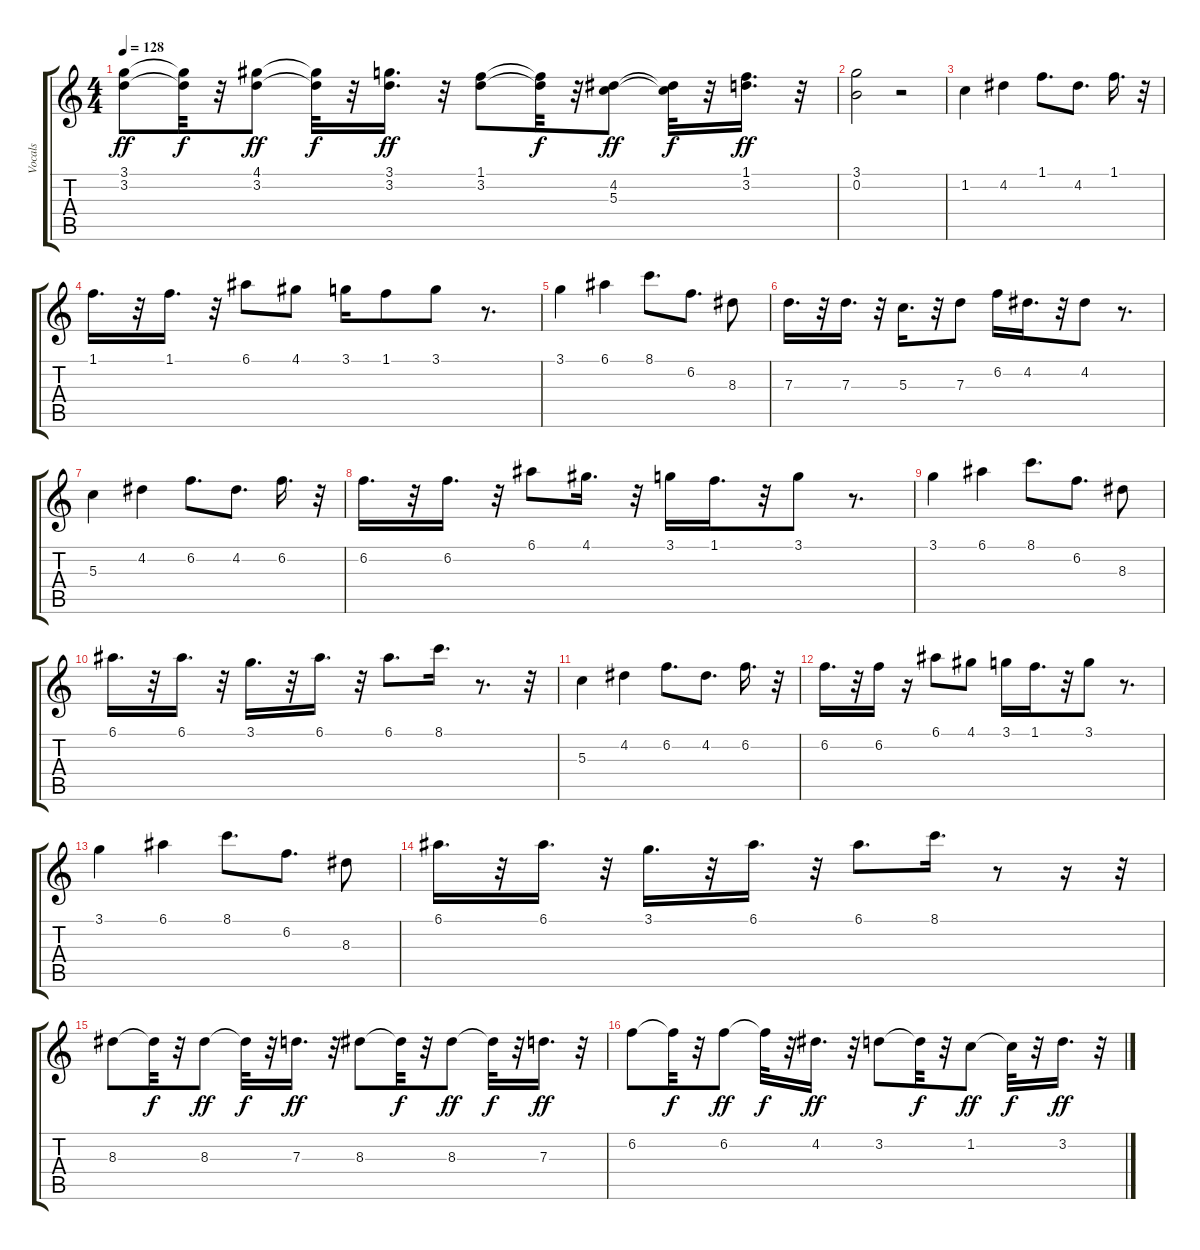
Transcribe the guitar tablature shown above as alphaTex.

\track ("Vocals" "Vocals") {instrument distortionguitar}
\staff {score tabs}
\tuning (E4 B3 G3 D3 A2 E2) {hide}
\ts (4 4)
\tempo 128
\clef g2
\ks c
(3.1 3.2).8{dy ff} (3.1{t} 3.2{t}).32{dy f} r.32 (4.1 3.2).8{dy ff} (4.1{t} 3.2{t}).32{dy f} r.32 (3.1 3.2).16{d dy ff} r.32 (1.1 3.2).8 (1.1{t} 3.2{t}).32{dy f} r.32 (4.2 5.3).8{dy ff} (4.2{t} 5.3{t}).32{dy f} r.32 (1.1 3.2).16{d dy ff} r.32 |
(3.1 0.2).2 r.2 |
1.2.4 4.2.4 1.1.8{d} 4.2.8{d} 1.1.16{d} r.32 |
1.1.16{d} r.32 1.1.16{d} r.32 6.1.8 4.1.8 3.1.16 1.1.8 3.1.8 r.8{d} |
3.1.4 6.1.4 8.1.8{d} 6.2.8{d} 8.3.8 |
7.3.16{d} r.32 7.3.16{d} r.32 5.3.16{d} r.32 7.3.8 6.2.16 4.2.16{d} r.32 4.2.8 r.8{d} |
5.3.4 4.2.4 6.2.8{d} 4.2.8{d} 6.2.16{d} r.32 |
6.2.16{d} r.32 6.2.16{d} r.32 6.1.8 4.1.16{d} r.32 3.1.16 1.1.16{d} r.32 3.1.8 r.8{d} |
3.1.4 6.1.4 8.1.8{d} 6.2.8{d} 8.3.8 |
6.1.16{d} r.32 6.1.16{d} r.32 3.1.16{d} r.32 6.1.16{d} r.32 6.1.8{d} 8.1.16{d} r.8{d} r.32 |
5.3.4 4.2.4 6.2.8{d} 4.2.8{d} 6.2.16{d} r.32 |
6.2.16{d} r.32 6.2.16 r.16 6.1.8 4.1.8 3.1.16 1.1.16{d} r.32 3.1.8 r.8{d} |
3.1.4 6.1.4 8.1.8{d} 6.2.8{d} 8.3.8 |
6.1.16{d} r.32 6.1.16{d} r.32 3.1.16{d} r.32 6.1.16{d} r.32 6.1.8{d} 8.1.16{d} r.8 r.16 r.32 |
8.3.8 8.3{t}.32{dy f} r.32 8.3.8{dy ff} 8.3{t}.32{dy f} r.32 7.3.16{d dy ff} r.32 8.3.8 8.3{t}.32{dy f} r.32 8.3.8{dy ff} 8.3{t}.32{dy f} r.32 7.3.16{d dy ff} r.32 |
6.2.8 6.2{t}.32{dy f} r.32 6.2.8{dy ff} 6.2{t}.32{dy f} r.32 4.2.16{d dy ff} r.32 3.2.8 3.2{t}.32{dy f} r.32 1.2.8{dy ff} 1.2{t}.32{dy f} r.32 3.2.16{d dy ff} r.32
